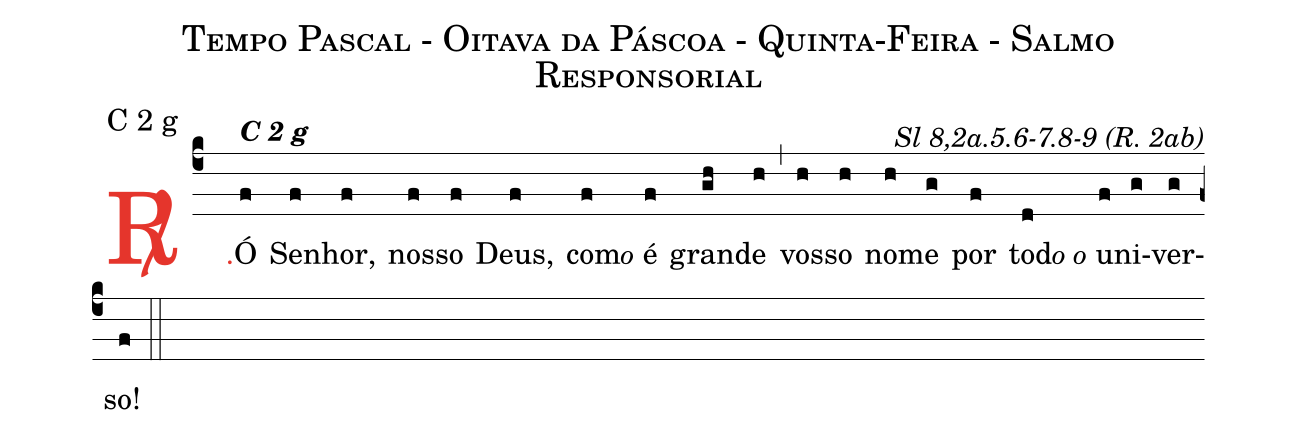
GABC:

name: Tempo Pascal - Oitava da Páscoa - Quinta-Feira - Salmo Responsorial;
mode: C 2 g;
commentary: Sl 8,2a.5.6-7.8-9 (R. 2ab);
%%
(c4)

<c><sp>R/</sp>.</c>() Ó<alt>\textbf{C 2 g}</alt>(f) Se(f)nhor,(f) nos(f)so(f) Deus,(f) co(f)m<e>o</e> é(f) gran(gh)de(h) (,) vos(h)so(h) no(h)me(g) por(f) to(d)d<e>o o</e> u(f)ni(g)ver(g)so!(f)

(::)
